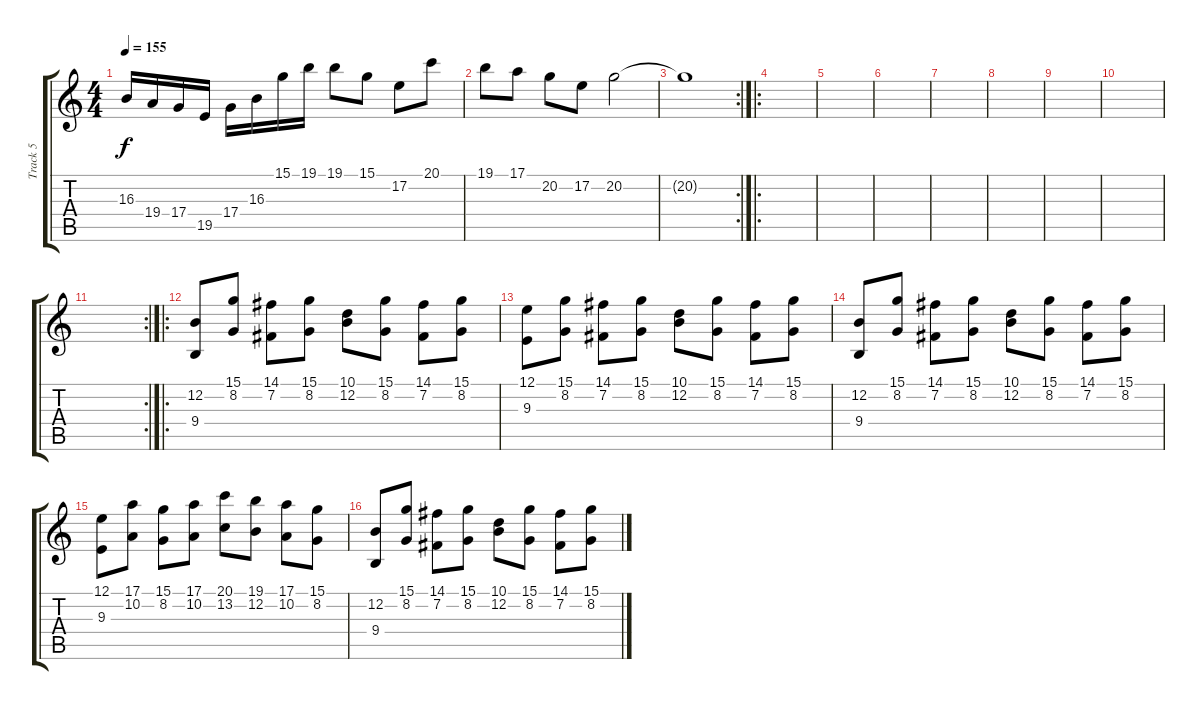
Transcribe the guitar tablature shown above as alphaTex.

\track ("Track 5" "Track 5") {instrument orchestralharp}
\staff {score tabs}
\tuning (E4 B3 G3 D3 A2 E2) {hide}
\ts (4 4)
\tempo 155
\clef g2
\ks c
16.3.16{dy f} 19.4.16 17.4.16 19.5.16 17.4.16 16.3.16 15.1.16 19.1.16 19.1.8 15.1.8 17.2.8 20.1.8 |
19.1.8 17.1.8 20.2.8 17.2.8 20.2.2 |
\rc 2
20.2{t}.1 |
\ro
|
|
|
|
|
|
|
\rc 2
|
\ro
(12.2 9.4).8{instrument orchestralharp} (15.1 8.2).8 (14.1 7.2).8 (15.1 8.2).8 (10.1 12.2).8 (15.1 8.2).8 (14.1 7.2).8 (15.1 8.2).8 |
(12.1 9.3).8 (15.1 8.2).8 (14.1 7.2).8 (15.1 8.2).8 (10.1 12.2).8 (15.1 8.2).8 (14.1 7.2).8 (15.1 8.2).8 |
(12.2 9.4).8 (15.1 8.2).8 (14.1 7.2).8 (15.1 8.2).8 (10.1 12.2).8 (15.1 8.2).8 (14.1 7.2).8 (15.1 8.2).8 |
(12.1 9.3).8 (17.1 10.2).8 (15.1 8.2).8 (17.1 10.2).8 (20.1 13.2).8 (19.1 12.2).8 (17.1 10.2).8 (15.1 8.2).8 |
(12.2 9.4).8{volume 10 instrument orchestralharp} (15.1 8.2).8 (14.1 7.2).8 (15.1 8.2).8 (10.1 12.2).8 (15.1 8.2).8 (14.1 7.2).8 (15.1 8.2).8
